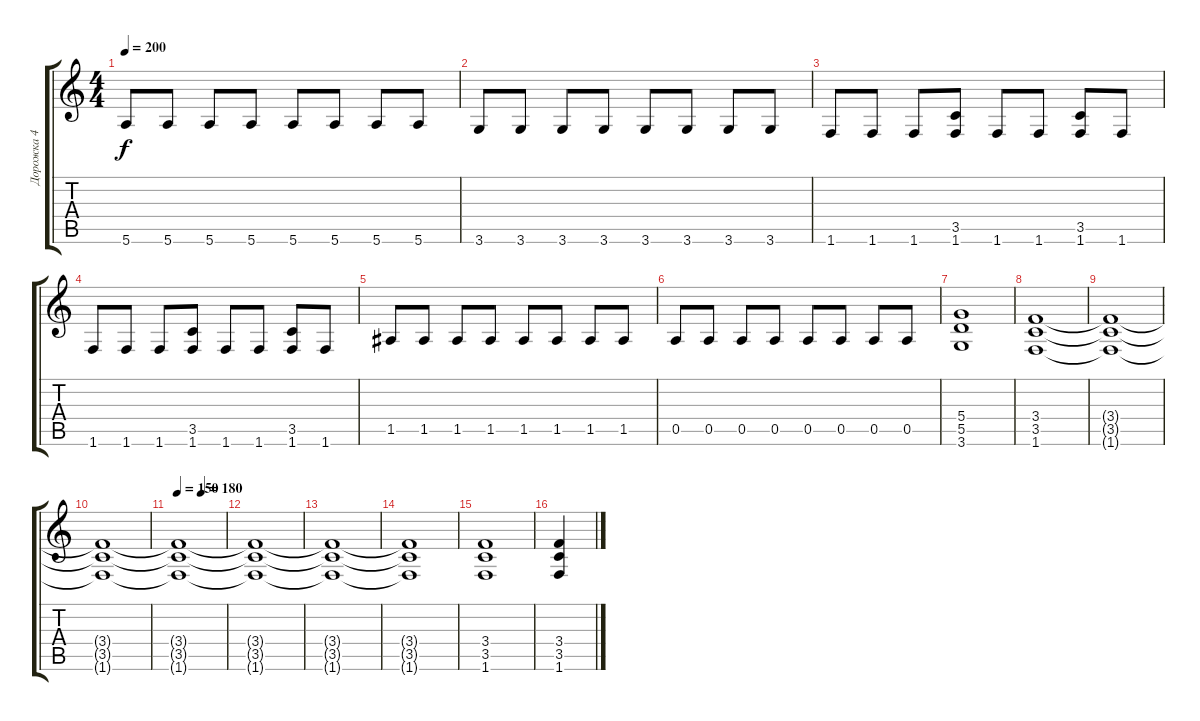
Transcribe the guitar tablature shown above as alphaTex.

\track ("Дорожка 4" "Дорожка 4") {instrument overdrivenguitar}
\staff {score tabs}
\tuning (E4 B3 G3 D3 A2 E2) {hide}
\ts (4 4)
\tempo 200
\clef g2
\ks c
5.6.8{dy f} 5.6.8 5.6.8 5.6.8 5.6.8 5.6.8 5.6.8 5.6.8 |
3.6.8 3.6.8 3.6.8 3.6.8 3.6.8 3.6.8 3.6.8 3.6.8 |
1.6.8 1.6.8 1.6.8 (3.5 1.6).8 1.6.8 1.6.8 (3.5 1.6).8 1.6.8 |
1.6.8 1.6.8 1.6.8 (3.5 1.6).8 1.6.8 1.6.8 (3.5 1.6).8 1.6.8 |
1.5.8 1.5.8 1.5.8 1.5.8 1.5.8 1.5.8 1.5.8 1.5.8 |
0.5.8 0.5.8 0.5.8 0.5.8 0.5.8 0.5.8 0.5.8 0.5.8 |
(5.4 5.5 3.6).1 |
(3.4 3.5 1.6).1 |
(3.4{t} 3.5{t} 1.6{t}).1 |
(3.4{t} 3.5{t} 1.6{t}).1 |
\tempo 150
\tempo (180 0.5)
(3.4{t} 3.5{t} 1.6{t}).1 |
(3.4{t} 3.5{t} 1.6{t}).1 |
(3.4{t} 3.5{t} 1.6{t}).1 |
(3.4{t} 3.5{t} 1.6{t}).1 |
(3.4 3.5 1.6).1 |
(3.4 3.5 1.6).4
